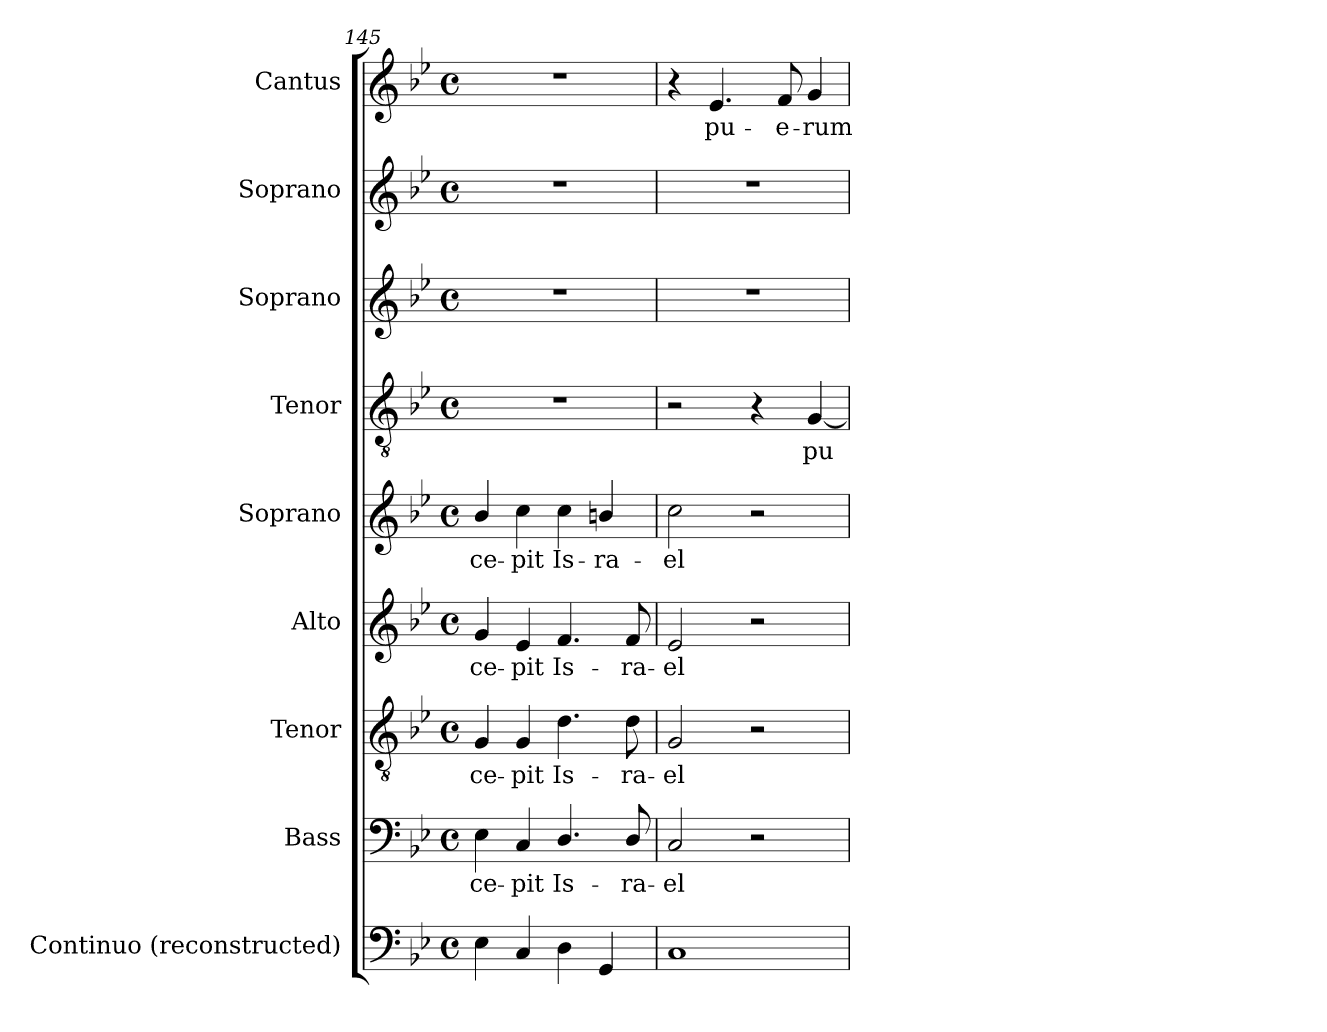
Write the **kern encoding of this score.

**kern	**kern	**text	**kern	**text	**kern	**text	**kern	**text	**kern	**text	**kern	**kern	**kern	**text
*part9	*part8	*part8	*part7	*part7	*part6	*part6	*part5	*part5	*part4	*part4	*part3	*part2	*part1	*part1
*staff9	*staff8	*staff8	*staff7	*staff7	*staff6	*staff6	*staff5	*staff5	*staff4	*staff4	*staff3	*staff2	*staff1	*staff1
*I"Continuo (reconstructed)	*I"Bass	*	*I"Tenor	*	*I"Alto	*	*I"Soprano	*	*I"Tenor	*	*I"Soprano	*I"Soprano	*I"Cantus	*
*I'Cont.	*I'B.	*	*I'T.	*	*I'A.	*	*I'S.	*	*I'T.	*	*I'S.	*I'S.	*	*
*clefF4	*clefF4	*	*clefGv2	*	*clefG2	*	*clefG2	*	*clefGv2	*	*clefG2	*clefG2	*clefG2	*
*	*	*	*ITrd7c12	*	*	*	*	*	*ITrd7c12	*	*	*	*	*
*k[b-e-]	*k[b-e-]	*	*k[b-e-]	*	*k[b-e-]	*	*k[b-e-]	*	*k[b-e-]	*	*k[b-e-]	*k[b-e-]	*k[b-e-]	*
*g:	*g:	*	*g:	*	*g:	*	*g:	*	*g:	*	*g:	*g:	*g:	*
*M4/4	*M4/4	*	*M4/4	*	*M4/4	*	*M4/4	*	*M4/4	*	*M4/4	*M4/4	*M4/4	*
*met(c)	*met(c)	*	*met(c)	*	*met(c)	*	*met(c)	*	*met(c)	*	*met(c)	*met(c)	*met(c)	*
=145	=145	=145	=145	=145	=145	=145	=145	=145	=145	=145	=145	=145	=145	=145
!	!	!LO:LY:b:color=#000000	!	!	!	!	!	!	!	!	!	!	!	!
!	!	!	!	!LO:LY:b:color=#000000	!	!	!	!	!	!	!	!	!	!
!	!	!	!	!	!	!LO:LY:b:color=#000000	!	!	!	!	!	!	!	!
!	!	!	!	!	!	!	!	!LO:LY:b:color=#000000	!	!	!	!	!	!
4E-i\	4E-i\	-ce-	4GGi/	-ce-	4gi/	-ce-	4b-i/	-ce-	1r	.	1r	1r	1r	.
!	!	!LO:LY:b:color=#000000	!	!	!	!	!	!	!	!	!	!	!	!
!	!	!	!	!LO:LY:b:color=#000000	!	!	!	!	!	!	!	!	!	!
!	!	!	!	!	!	!LO:LY:b:color=#000000	!	!	!	!	!	!	!	!
!	!	!	!	!	!	!	!	!LO:LY:b:color=#000000	!	!	!	!	!	!
4Ci/	4Ci/	-pit	4GGi/	-pit	4e-i/	-pit	4cci\	-pit	.	.	.	.	.	.
!	!	!LO:LY:b:color=#000000	!	!	!	!	!	!	!	!	!	!	!	!
!	!	!	!	!LO:LY:b:color=#000000	!	!	!	!	!	!	!	!	!	!
!	!	!	!	!	!	!LO:LY:b:color=#000000	!	!	!	!	!	!	!	!
!	!	!	!	!	!	!	!	!LO:LY:b:color=#000000	!	!	!	!	!	!
4Di\	4.Di/	Is-	4.Di\	Is-	4.fi/	Is-	4cci\	Is-	.	.	.	.	.	.
!	!	!	!	!	!	!	!	!LO:LY:b:color=#000000	!	!	!	!	!	!
4GGi/	.	.	.	.	.	.	4bni/	-ra-	.	.	.	.	.	.
!	!	!LO:LY:b:color=#000000	!	!	!	!	!	!	!	!	!	!	!	!
!	!	!	!	!LO:LY:b:color=#000000	!	!	!	!	!	!	!	!	!	!
!	!	!	!	!	!	!LO:LY:b:color=#000000	!	!	!	!	!	!	!	!
.	8Di/	-ra-	8Di\	-ra-	8fi/	-ra-	.	.	.	.	.	.	.	.
=146	=146	=146	=146	=146	=146	=146	=146	=146	=146	=146	=146	=146	=146	=146
!	!	!LO:LY:b:color=#000000	!	!	!	!	!	!	!	!	!	!	!	!
!	!	!	!	!LO:LY:b:color=#000000	!	!	!	!	!	!	!	!	!	!
!	!	!	!	!	!	!LO:LY:b:color=#000000	!	!	!	!	!	!	!	!
!	!	!	!	!	!	!	!	!LO:LY:b:color=#000000	!	!	!	!	!	!
1Ci	2Ci/	-el	2GGi/	-el	2e-i/	-el	2cci\	-el	2r	.	1r	1r	4r	.
!	!	!	!	!	!	!	!	!	!	!	!	!	!	!LO:LY:b:color=#000000
.	.	.	.	.	.	.	.	.	.	.	.	.	4.e-i/	pu-
.	2r	.	2r	.	2r	.	2r	.	4r	.	.	.	.	.
!	!	!	!	!	!	!	!	!	!	!	!	!	!	!LO:LY:b:color=#000000
.	.	.	.	.	.	.	.	.	.	.	.	.	8fi/	-e-
!	!	!	!	!	!	!	!	!	!	!LO:LY:b:color=#000000	!	!	!	!
!	!	!	!	!	!	!	!	!	!	!	!	!	!	!LO:LY:b:color=#000000
.	.	.	.	.	.	.	.	.	[4GGi/	pu-	.	.	4gi/	-rum
=	=	=	=	=	=	=	=	=	=	=	=	=	=	=
*-	*-	*-	*-	*-	*-	*-	*-	*-	*-	*-	*-	*-	*-	*-
